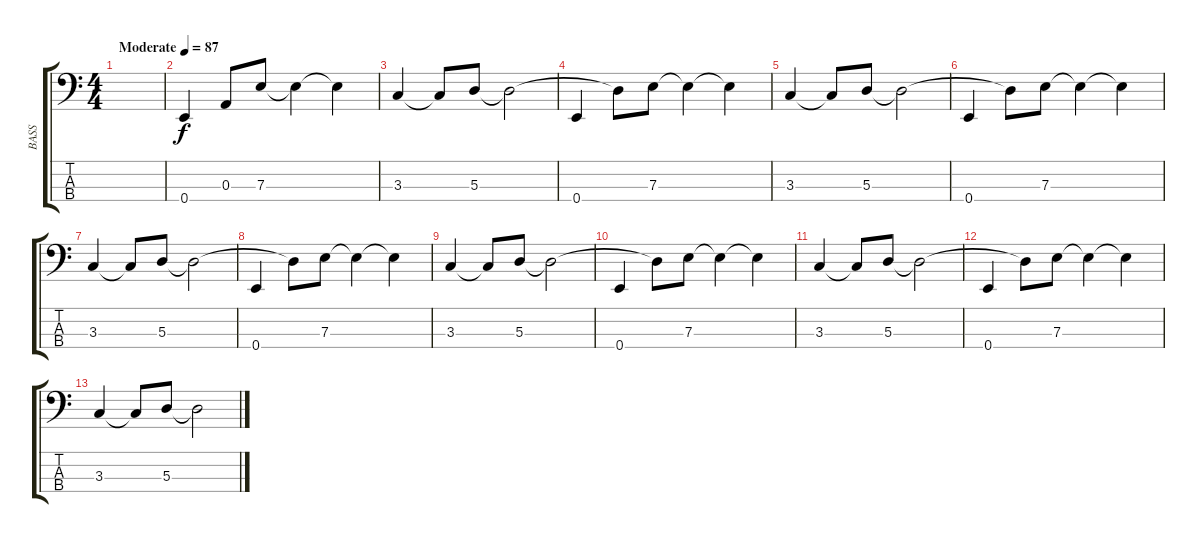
\track ("BASS" "BASS") {instrument electricbassfinger}
\staff {score tabs}
\tuning (G2 D2 A1 E1) {hide}
\ts (4 4)
\tempo (87 "Moderate")
\clef f4
\ks c
|
0.4.4 0.3.8 7.3.8 7.3{t}.4 7.3{t}.4 |
3.3.4 3.3{t}.8 5.3.8 5.3{t}.2 |
0.4.4 5.3{t}.8 7.3.8 7.3{t}.4 7.3{t}.4 |
3.3.4 3.3{t}.8 5.3.8 5.3{t}.2 |
0.4.4 5.3{t}.8 7.3.8 7.3{t}.4 7.3{t}.4 |
3.3.4 3.3{t}.8 5.3.8 5.3{t}.2 |
0.4.4 5.3{t}.8 7.3.8 7.3{t}.4 7.3{t}.4 |
3.3.4 3.3{t}.8 5.3.8 5.3{t}.2 |
0.4.4 5.3{t}.8 7.3.8 7.3{t}.4 7.3{t}.4 |
3.3.4 3.3{t}.8 5.3.8 5.3{t}.2 |
0.4.4 5.3{t}.8 7.3.8 7.3{t}.4 7.3{t}.4 |
3.3.4 3.3{t}.8 5.3.8 5.3{t}.2
